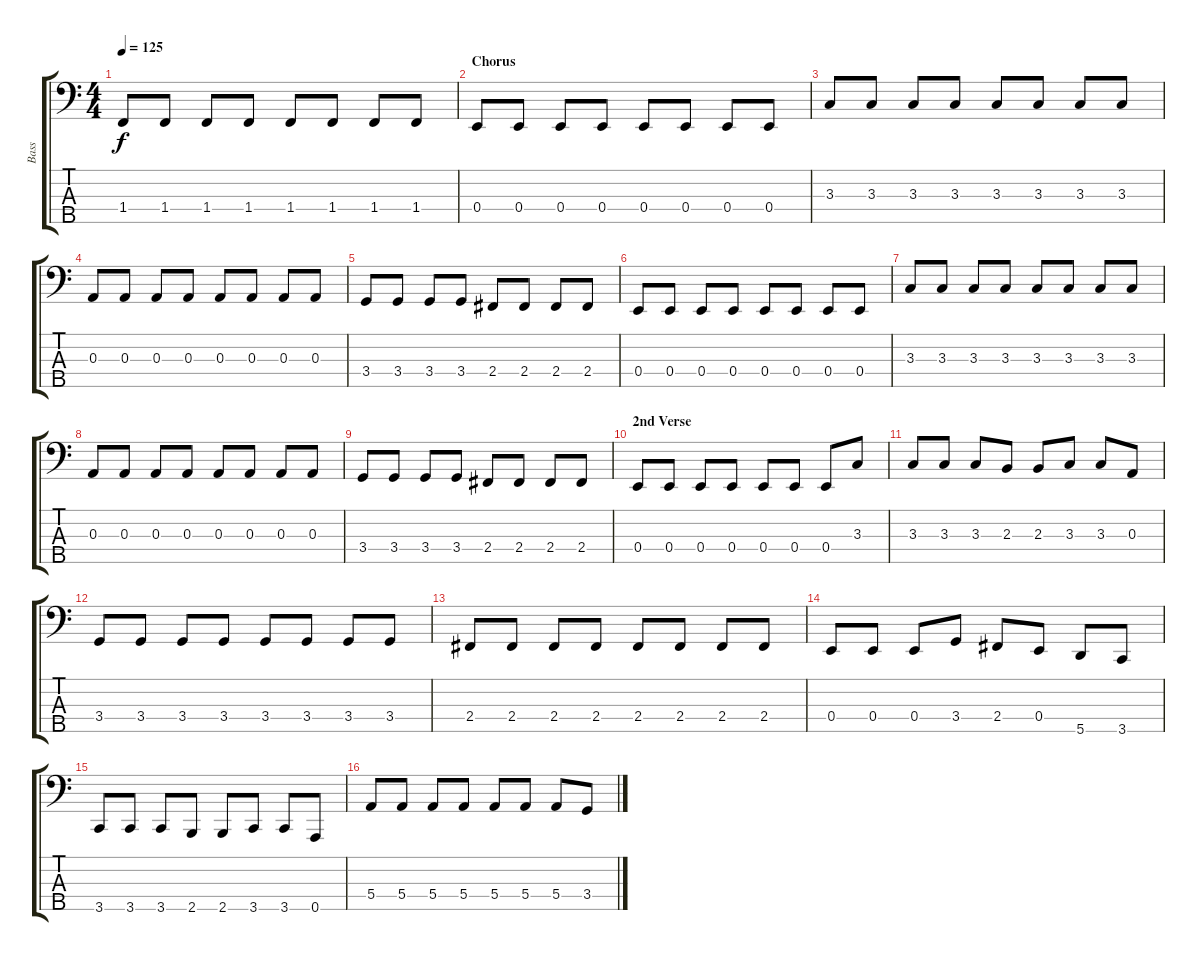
\track ("Bass" "Bass") {instrument electricbassfinger}
\staff {score tabs}
\tuning (G2 D2 A1 E1 A0) {hide}
\ts (4 4)
\tempo 125
\clef f4
\ks c
1.4{t}.8{dy f} 1.4.8 1.4.8 1.4.8 1.4.8 1.4.8 1.4.8 1.4.8 |
\section ("" "Chorus")
0.4.8 0.4.8 0.4.8 0.4.8 0.4.8 0.4.8 0.4.8 0.4.8 |
3.3.8 3.3.8 3.3.8 3.3.8 3.3.8 3.3.8 3.3.8 3.3.8 |
0.3.8 0.3.8 0.3.8 0.3.8 0.3.8 0.3.8 0.3.8 0.3.8 |
3.4.8 3.4.8 3.4.8 3.4.8 2.4.8 2.4.8 2.4.8 2.4.8 |
0.4.8 0.4.8 0.4.8 0.4.8 0.4.8 0.4.8 0.4.8 0.4.8 |
3.3.8 3.3.8 3.3.8 3.3.8 3.3.8 3.3.8 3.3.8 3.3.8 |
0.3.8 0.3.8 0.3.8 0.3.8 0.3.8 0.3.8 0.3.8 0.3.8 |
3.4.8 3.4.8 3.4.8 3.4.8 2.4.8 2.4.8 2.4.8 2.4.8 |
\section ("" "2nd Verse")
0.4.8 0.4.8 0.4.8 0.4.8 0.4.8 0.4.8 0.4.8 3.3.8 |
3.3.8 3.3.8 3.3.8 2.3.8 2.3.8 3.3.8 3.3.8 0.3.8 |
3.4.8 3.4.8 3.4.8 3.4.8 3.4.8 3.4.8 3.4.8 3.4.8 |
2.4.8 2.4.8 2.4.8 2.4.8 2.4.8 2.4.8 2.4.8 2.4.8 |
0.4.8 0.4.8 0.4.8 3.4.8 2.4.8 0.4.8 5.5.8 3.5.8 |
3.5.8 3.5.8 3.5.8 2.5.8 2.5.8 3.5.8 3.5.8 0.5.8 |
5.4.8 5.4.8 5.4.8 5.4.8 5.4.8 5.4.8 5.4.8 3.4.8
